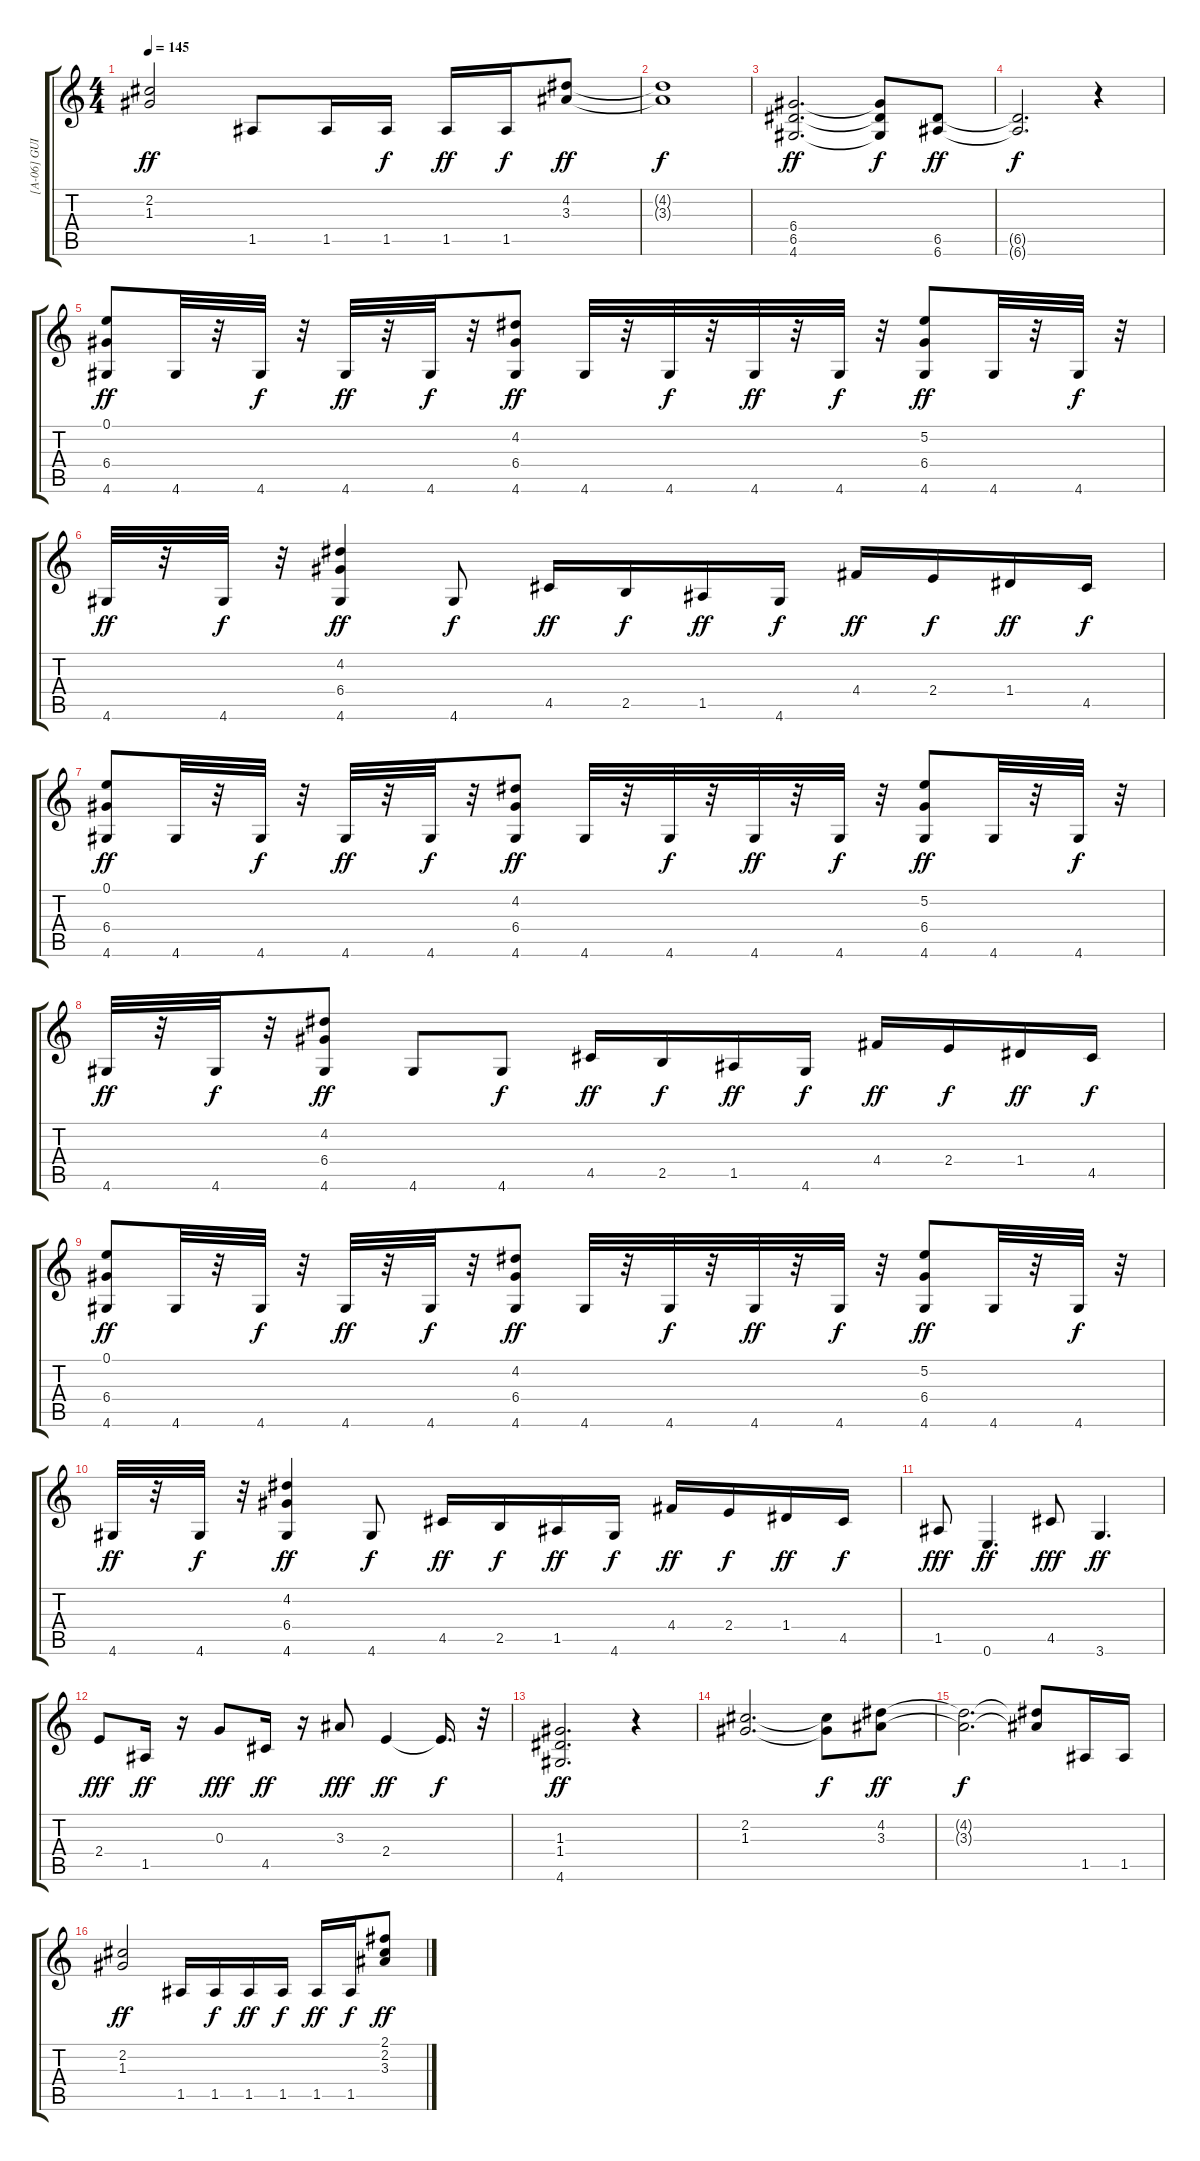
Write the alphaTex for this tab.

\track ("[A-06] GUITAR 1" "[A-06] GUI") {instrument overdrivenguitar}
\staff {score tabs}
\tuning (E4 B3 G3 D3 A2 E2) {hide}
\ts (4 4)
\tempo 145
\clef g2
\ks c
(2.2 1.3).2{dy ff} 1.5.8 1.5.16 1.5.16{dy f} 1.5.16{dy ff} 1.5.16{dy f} (4.2 3.3).8{dy ff} |
(4.2{t} 3.3{t}).1{dy f} |
(6.4 6.5 4.6).2{d dy ff} (6.4{t} 6.5{t} 4.6{t}).8{dy f} (6.5 6.6).8{dy ff} |
(6.5{t} 6.6{t}).2{d dy f} r.4 |
(0.1 6.4 4.6).8{dy ff} 4.6.32 r.32 4.6.32{dy f} r.32 4.6.32{dy ff} r.32 4.6.32{dy f} r.32 (4.2 6.4 4.6).8{dy ff} 4.6.32 r.32 4.6.32{dy f} r.32 4.6.32{dy ff} r.32 4.6.32{dy f} r.32 (5.2 6.4 4.6).8{dy ff} 4.6.32 r.32 4.6.32{dy f} r.32 |
4.6.32{dy ff} r.32 4.6.32{dy f} r.32 (4.2 6.4 4.6).4{dy ff} 4.6.8{dy f} 4.5.16{dy ff} 2.5.16{dy f} 1.5.16{dy ff} 4.6.16{dy f} 4.4.16{dy ff} 2.4.16{dy f} 1.4.16{dy ff} 4.5.16{dy f} |
(0.1 6.4 4.6).8{dy ff} 4.6.32 r.32 4.6.32{dy f} r.32 4.6.32{dy ff} r.32 4.6.32{dy f} r.32 (4.2 6.4 4.6).8{dy ff} 4.6.32 r.32 4.6.32{dy f} r.32 4.6.32{dy ff} r.32 4.6.32{dy f} r.32 (5.2 6.4 4.6).8{dy ff} 4.6.32 r.32 4.6.32{dy f} r.32 |
4.6.32{dy ff} r.32 4.6.32{dy f} r.32 (4.2 6.4 4.6).8{dy ff} 4.6.8 4.6.8{dy f} 4.5.16{dy ff} 2.5.16{dy f} 1.5.16{dy ff} 4.6.16{dy f} 4.4.16{dy ff} 2.4.16{dy f} 1.4.16{dy ff} 4.5.16{dy f} |
(0.1 6.4 4.6).8{dy ff} 4.6.32 r.32 4.6.32{dy f} r.32 4.6.32{dy ff} r.32 4.6.32{dy f} r.32 (4.2 6.4 4.6).8{dy ff} 4.6.32 r.32 4.6.32{dy f} r.32 4.6.32{dy ff} r.32 4.6.32{dy f} r.32 (5.2 6.4 4.6).8{dy ff} 4.6.32 r.32 4.6.32{dy f} r.32 |
4.6.32{dy ff} r.32 4.6.32{dy f} r.32 (4.2 6.4 4.6).4{dy ff} 4.6.8{dy f} 4.5.16{dy ff} 2.5.16{dy f} 1.5.16{dy ff} 4.6.16{dy f} 4.4.16{dy ff} 2.4.16{dy f} 1.4.16{dy ff} 4.5.16{dy f} |
1.5.8{dy fff} 0.6.4{d dy ff} 4.5.8{dy fff} 3.6.4{d dy ff} |
2.4.8{dy fff} 1.5.16{dy ff} r.16 0.3.8{dy fff} 4.5.16{dy ff} r.16 3.3.8{dy fff} 2.4.4{dy ff} 2.4{t}.16{d dy f} r.32 |
(1.3 1.4 4.6).2{d dy ff} r.4 |
(2.2 1.3).2{d} (2.2{t} 1.3{t}).8{dy f} (4.2 3.3).8{dy ff} |
(4.2{t} 3.3{t}).2{d dy f} (4.2{t} 3.3{t}).8 1.5.16 1.5.16 |
(2.2 1.3).2{dy ff} 1.5.16 1.5.16{dy f} 1.5.16{dy ff} 1.5.16{dy f} 1.5.16{dy ff} 1.5.16{dy f} (2.1 2.2 3.3).8{dy ff}
